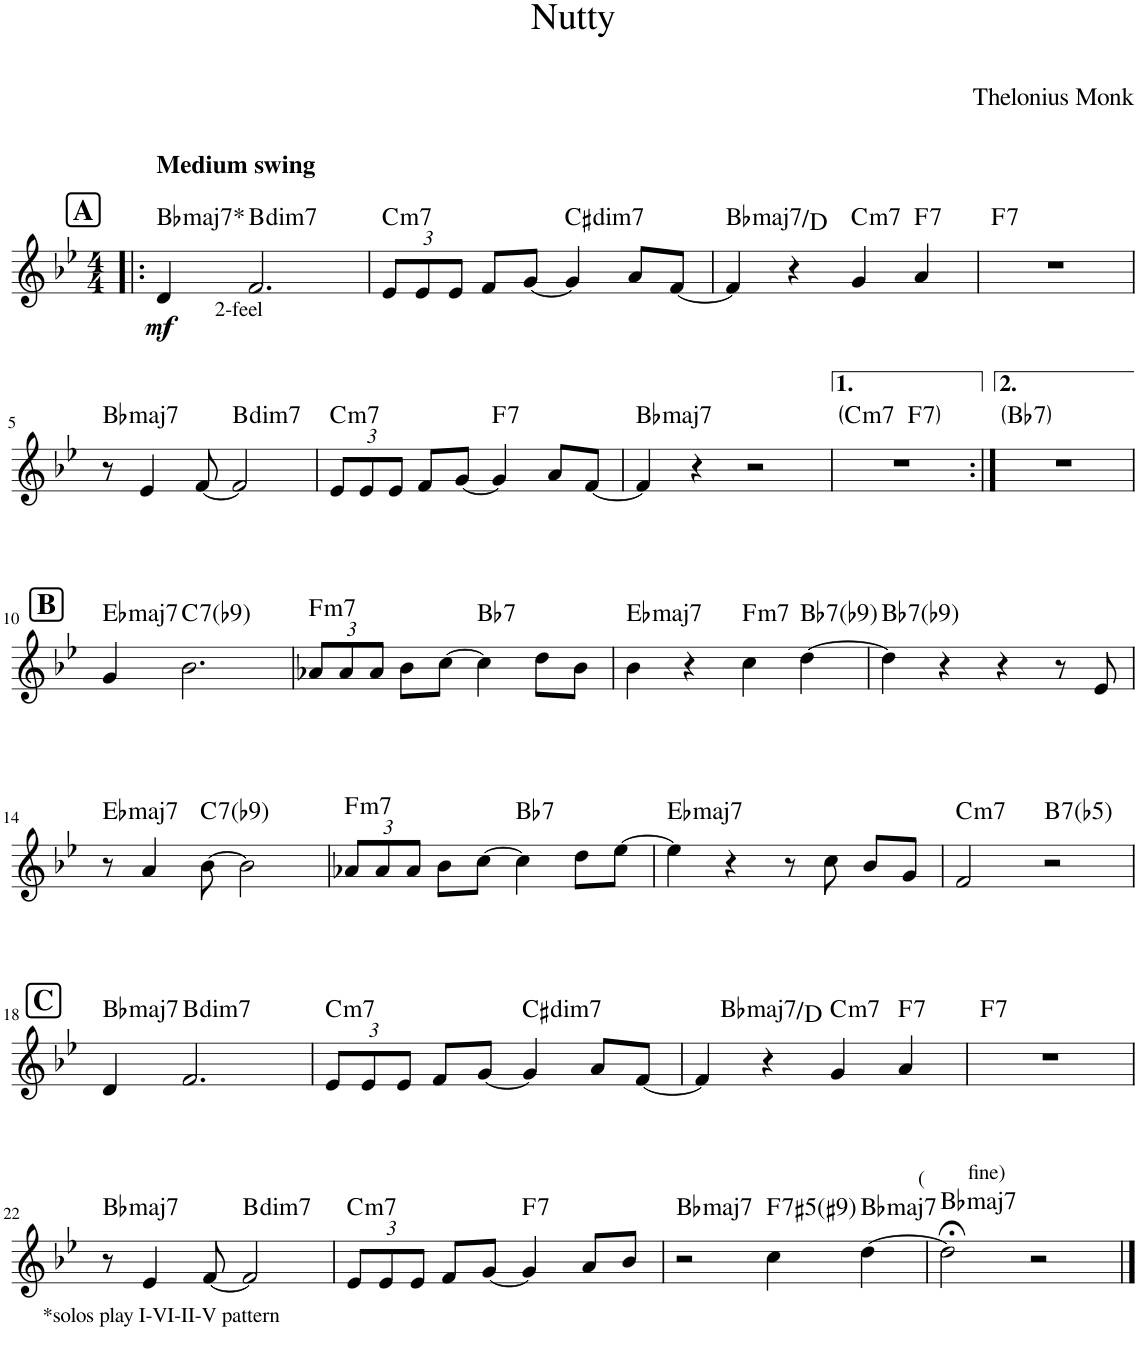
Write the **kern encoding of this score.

**kern	**dynam	**harte
*part1	*part1	*part1
*staff1	*staff1	*
*I"Vibraphone	*	*
*I'Vib.	*	*
*clefG2	*	*
*k[b-e-]	*	*
*M4/4	*	*
!!LO:REH:place=s1:a:B:cj:fs=14:t=A
=1!|:	=1!|:	=1!|:
!LO:TX:a:B:t=Medium swing	!	!
!	!LO:DY:b	!LO:H:kt=maj7
4d/	mf	Bb:maj7
!LO:TX:b:t=2-feel	!	!LO:H:kt=dim7
2.f/	.	B:dim7
=2	=2	=2
*Xbrackettup	*	*
!	!	!LO:H:kt=m7
12e-/L	.	C:min7
12e-/	.	.
12e-/J	.	.
8f/L	.	.
[8g/J	.	.
!	!	!LO:H:kt=dim7
4g/]	.	C#:dim7
8a/L	.	.
[8f/J	.	.
=3	=3	=3
!	!	!LO:H:kt=maj7
4f/]	.	Bb:maj7/3
4r	.	.
!	!	!LO:H:kt=m7
4g/	.	C:min7
!	!	!LO:H:kt=7
4a/	.	F:7
=4	=4	=4
!	!	!LO:H:kt=7
1r	.	F:7
!!LO:LB:g=z
=5	=5	=5
!	!	!LO:H:kt=maj7
8r	.	Bb:maj7
4e-/	.	.
[8f/	.	.
!	!	!LO:H:kt=dim7
2f/]	.	B:dim7
=6	=6	=6
!	!	!LO:H:kt=m7
12e-/L	.	C:min7
12e-/	.	.
12e-/J	.	.
8f/L	.	.
[8g/J	.	.
!	!	!LO:H:kt=7
4g/]	.	F:7
8a/L	.	.
[8f/J	.	.
=7	=7	=7
!	!	!LO:H:kt=maj7
4f/]	.	Bb:maj7
4r	.	.
2r	.	.
=8	=8	=8
!	!	!LO:H:kt=m7
*^	*	*
1r	2ryy	.	C:min7
!	!	!	!LO:H:kt=7
.	2ryy	.	F:7
=9:|!	=9:|!	=9:|!	=9:|!
!	!	!	!LO:H:kt=7
*v	*v	*	*
1r	.	Bb:7
!!LO:LB:g=z
!!LO:REH:place=s1:a:B:cj:fs=14:t=B
=10	=10	=10
!	!	!LO:H:kt=maj7
4g/	.	Eb:maj7
!	!	!LO:H:kt=7
2.b-\	.	C:7(b9)
=11	=11	=11
!	!	!LO:H:kt=m7
12a-X/L	.	F:min7
12a-/	.	.
12a-/J	.	.
8b-\L	.	.
[8cc\J	.	.
!	!	!LO:H:kt=7
4cc\]	.	Bb:7
8dd\L	.	.
8b-\J	.	.
=12	=12	=12
!	!	!LO:H:kt=maj7
4b-\	.	Eb:maj7
4r	.	.
!	!	!LO:H:kt=m7
4cc\	.	F:min7
!	!	!LO:H:kt=7
[4dd\	.	Bb:7(b9)
=13	=13	=13
!	!	!LO:H:kt=7
4dd\]	.	Bb:7(b9)
4r	.	.
4r	.	.
8r	.	.
8e-/	.	.
!!LO:LB:g=z
=14	=14	=14
!	!	!LO:H:kt=maj7
8r	.	Eb:maj7
4a/	.	.
!	!	!LO:H:kt=7
[8b-\	.	C:7(b9)
2b-\]	.	.
=15	=15	=15
!	!	!LO:H:kt=m7
12a-X/L	.	F:min7
12a-/	.	.
12a-/J	.	.
8b-\L	.	.
[8cc\J	.	.
!	!	!LO:H:kt=7
4cc\]	.	Bb:7
8dd\L	.	.
[8ee-\J	.	.
=16	=16	=16
!	!	!LO:H:kt=maj7
4ee-\]	.	Eb:maj7
4r	.	.
8r	.	.
8cc\	.	.
8b-/L	.	.
8g/J	.	.
=17	=17	=17
!	!	!LO:H:kt=m7
2f/	.	C:min7
!	!	!LO:H:kt=7
2r	.	B:(3,b5,b7)
!!LO:LB:g=z
!!LO:REH:place=s1:a:B:cj:fs=14:t=C
=18	=18	=18
!	!	!LO:H:kt=maj7
4d/	.	Bb:maj7
!	!	!LO:H:kt=dim7
2.f/	.	B:dim7
=19	=19	=19
!	!	!LO:H:kt=m7
12e-/L	.	C:min7
12e-/	.	.
12e-/J	.	.
8f/L	.	.
[8g/J	.	.
!	!	!LO:H:kt=dim7
4g/]	.	C#:dim7
8a/L	.	.
[8f/J	.	.
=20	=20	=20
4f/]	.	.
!	!	!LO:H:kt=maj7
4r	.	Bb:maj7/3
!	!	!LO:H:kt=m7
4g/	.	C:min7
!	!	!LO:H:kt=7
4a/	.	F:7
=21	=21	=21
!	!	!LO:H:kt=7
1r	.	F:7
!!LO:LB:g=z
=22	=22	=22
!	!	!LO:H:kt=maj7
8r	.	Bb:maj7
!LO:TX:b:t=*solos play I-VI-II-V pattern	!	!
4e-/	.	.
[8f/	.	.
!	!	!LO:H:kt=dim7
2f/]	.	B:dim7
=23	=23	=23
!	!	!LO:H:kt=m7
12e-/L	.	C:min7
12e-/	.	.
12e-/J	.	.
8f/L	.	.
[8g/J	.	.
!	!	!LO:H:kt=7
4g/]	.	F:7
8a/L	.	.
8b-/J	.	.
=24	=24	=24
!	!	!LO:H:kt=maj7
2r	.	Bb:maj7
!	!	!LO:H:kt=7
4cc\	.	F:(3,#5,b7,#9)
!	!	!LO:H:kt=maj7
[4dd\	.	Bb:maj7
=25	=25	=25
!LO:TX:a:t=fine)	!	!
!LO:TX:a:t=(	!	!LO:H:kt=maj7
2dd;<\]	.	Bb:maj7
2r	.	.
==	==	==
*-	*-	*-
